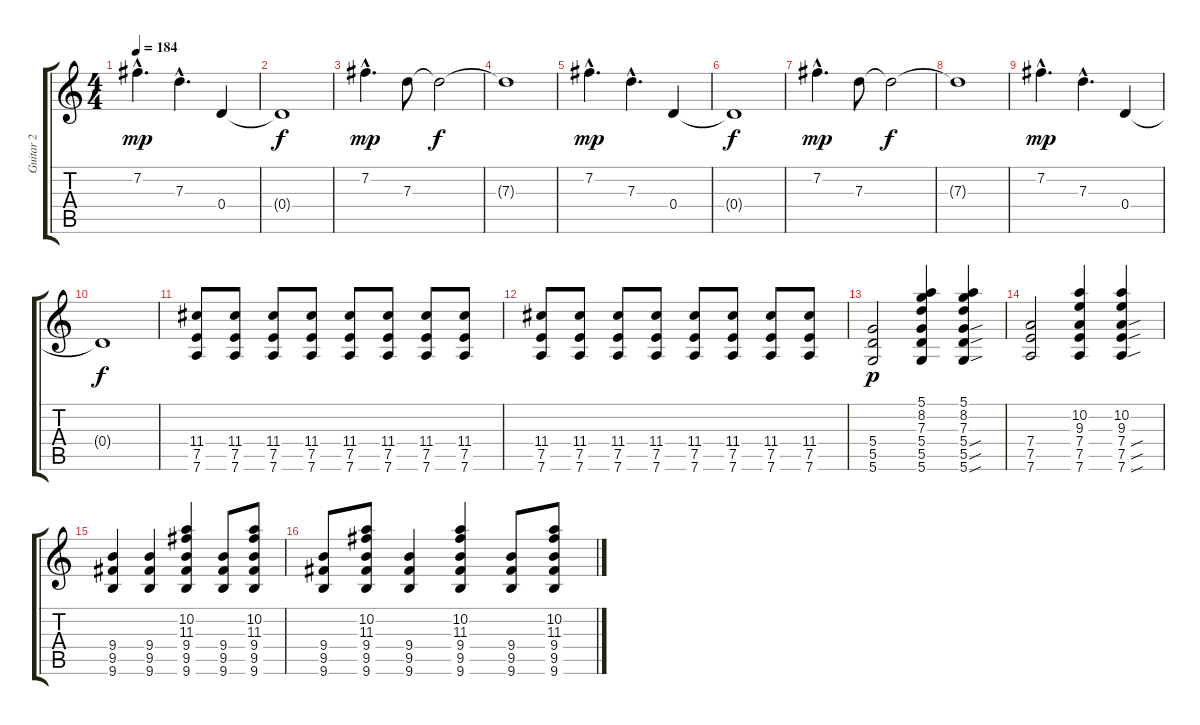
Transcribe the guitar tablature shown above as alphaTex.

\track ("Guitar 2" "Guitar 2") {instrument electricguitarclean}
\staff {score tabs}
\tuning (E4 B3 G3 D3 A2 D2) {hide}
\ts (4 4)
\tempo 184
\clef g2
\ks c
7.2{hac}.4{d dy mp} 7.3{hac}.4{d} 0.4.4 |
0.4{t}.1{dy f} |
7.2{hac}.4{d dy mp instrument electricguitarclean} 7.3.8 7.3{t}.2{dy f} |
7.3{t}.1 |
7.2{hac}.4{d dy mp} 7.3{hac}.4{d} 0.4.4 |
0.4{t}.1{dy f} |
7.2{hac}.4{d dy mp instrument electricguitarclean} 7.3.8 7.3{t}.2{dy f} |
7.3{t}.1 |
7.2{hac}.4{d dy mp} 7.3{hac}.4{d} 0.4.4 |
0.4{t}.1{dy f} |
(11.4 7.5 7.6).8 (11.4 7.5 7.6).8 (11.4 7.5 7.6).8 (11.4 7.5 7.6).8 (11.4 7.5 7.6).8 (11.4 7.5 7.6).8 (11.4 7.5 7.6).8 (11.4 7.5 7.6).8 |
(11.4 7.5 7.6).8 (11.4 7.5 7.6).8 (11.4 7.5 7.6).8 (11.4 7.5 7.6).8 (11.4 7.5 7.6).8 (11.4 7.5 7.6).8 (11.4 7.5 7.6).8 (11.4 7.5 7.6).8 |
(5.4 5.5 5.6).2{dy p instrument electricguitarclean} (5.1 8.2 7.3 5.4 5.5 5.6).4 (5.1 8.2 7.3 5.4{sou} 5.5{sou} 5.6{sou}).4 |
(7.4 7.5 7.6).2 (10.2 9.3 7.4 7.5 7.6).4 (10.2 9.3 7.4{sou} 7.5{sou} 7.6{sou}).4 |
(9.4 9.5 9.6).4 (9.4 9.5 9.6).4 (10.2 11.3 9.4 9.5 9.6).4 (9.4 9.5 9.6).8 (10.2 11.3 9.4 9.5 9.6).8 |
(9.4 9.5 9.6).8 (10.2 11.3 9.4 9.5 9.6).8 (9.4 9.5 9.6).4 (10.2 11.3 9.4 9.5 9.6).4 (9.4 9.5 9.6).8 (10.2 11.3 9.4 9.5 9.6).8
